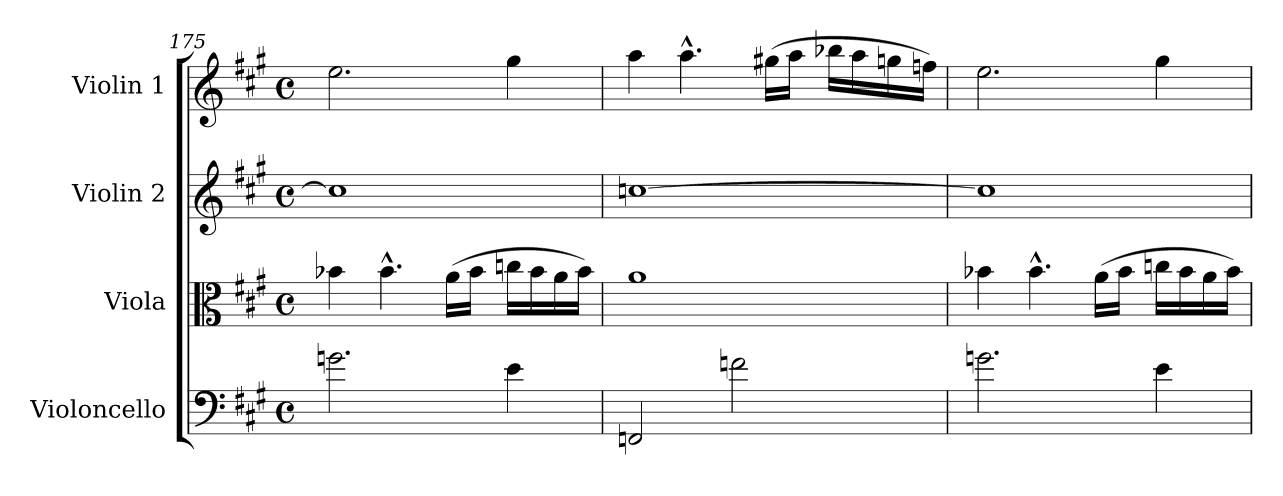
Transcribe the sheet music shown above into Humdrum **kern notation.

**kern	**kern	**kern	**kern
*part4	*part3	*part2	*part1
*staff4	*staff3	*staff2	*staff1
*I"Violoncello	*I"Viola	*I"Violin 2	*I"Violin 1
*I'Vc	*I'Vla	*I'Vln	*I'Vln
*clefF4	*clefC3	*clefG2	*clefG2
*k[f#c#g#]	*k[f#c#g#]	*k[f#c#g#]	*k[f#c#g#]
*M4/4	*M4/4	*M4/4	*M4/4
*met(c)	*met(c)	*met(c)	*met(c)
=175	=175	=175	=175
2.gn\	4b-X\	1cc]	2.ee\
.	4.b-^^\	.	.
.	(16a\LL	.	.
.	16b-\JJ	.	.
4e\	16ccn\LL	.	4gg#\
.	16b-\	.	.
.	16a\	.	.
.	16b-\JJ)	.	.
=176	=176	=176	=176
2FFn/	1a	[1ccn	4aa\
.	.	.	4.aa^^\
2fn\	.	.	.
.	.	.	(16gg#X\LL
.	.	.	16aa\JJ
.	.	.	16bb-X\LL
.	.	.	16aa\
.	.	.	16ggn\
.	.	.	16ffn\JJ)
=177	=177	=177	=177
2.gn\	4b-X\	1cc]	2.ee\
.	4.b-^^\	.	.
.	(16a\LL	.	.
.	16b-\JJ	.	.
4e\	16ccn\LL	.	4gg#\
.	16b-\	.	.
.	16a\	.	.
.	16b-\JJ)	.	.
=	=	=	=
*-	*-	*-	*-
